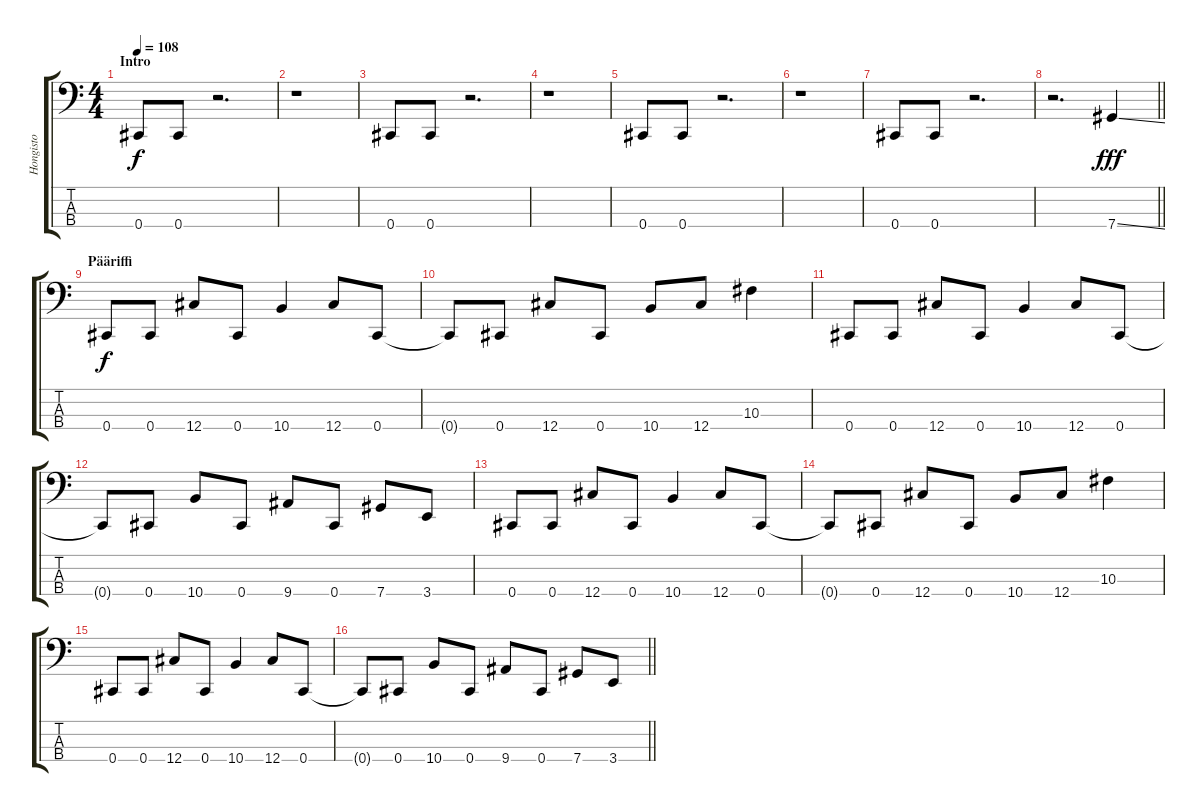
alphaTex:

\track ("Hongisto" "Hongisto") {instrument overdrivenguitar}
\staff {score tabs}
\tuning (Gb2 Db2 Ab1 Db1) {hide}
\ts (4 4)
\section ("" "Intro")
\tempo 108
\clef f4
\ks c
0.4.8{dy f instrument overdrivenguitar} 0.4.8 r.2{d} |
r.1 |
0.4.8 0.4.8 r.2{d} |
r.1 |
0.4.8 0.4.8 r.2{d} |
r.1 |
0.4.8 0.4.8 r.2{d} |
\barLineRight lightlight
r.2{d} 7.4{ss}.4{dy fff} |
\section ("" "Pääriffi")
0.4.8{dy f} 0.4.8 12.4.8 0.4.8 10.4.4 12.4.8 0.4.8 |
0.4{t}.8 0.4.8 12.4.8 0.4.8 10.4.8 12.4.8 10.3.4 |
0.4.8 0.4.8 12.4.8 0.4.8 10.4.4 12.4.8 0.4.8 |
0.4{t}.8 0.4.8 10.4.8 0.4.8 9.4.8 0.4.8 7.4.8 3.4.8 |
0.4.8 0.4.8 12.4.8 0.4.8 10.4.4 12.4.8 0.4.8 |
0.4{t}.8 0.4.8 12.4.8 0.4.8 10.4.8 12.4.8 10.3.4 |
0.4.8 0.4.8 12.4.8 0.4.8 10.4.4 12.4.8 0.4.8 |
\barLineRight lightlight
0.4{t}.8 0.4.8 10.4.8 0.4.8 9.4.8 0.4.8 7.4.8 3.4.8
